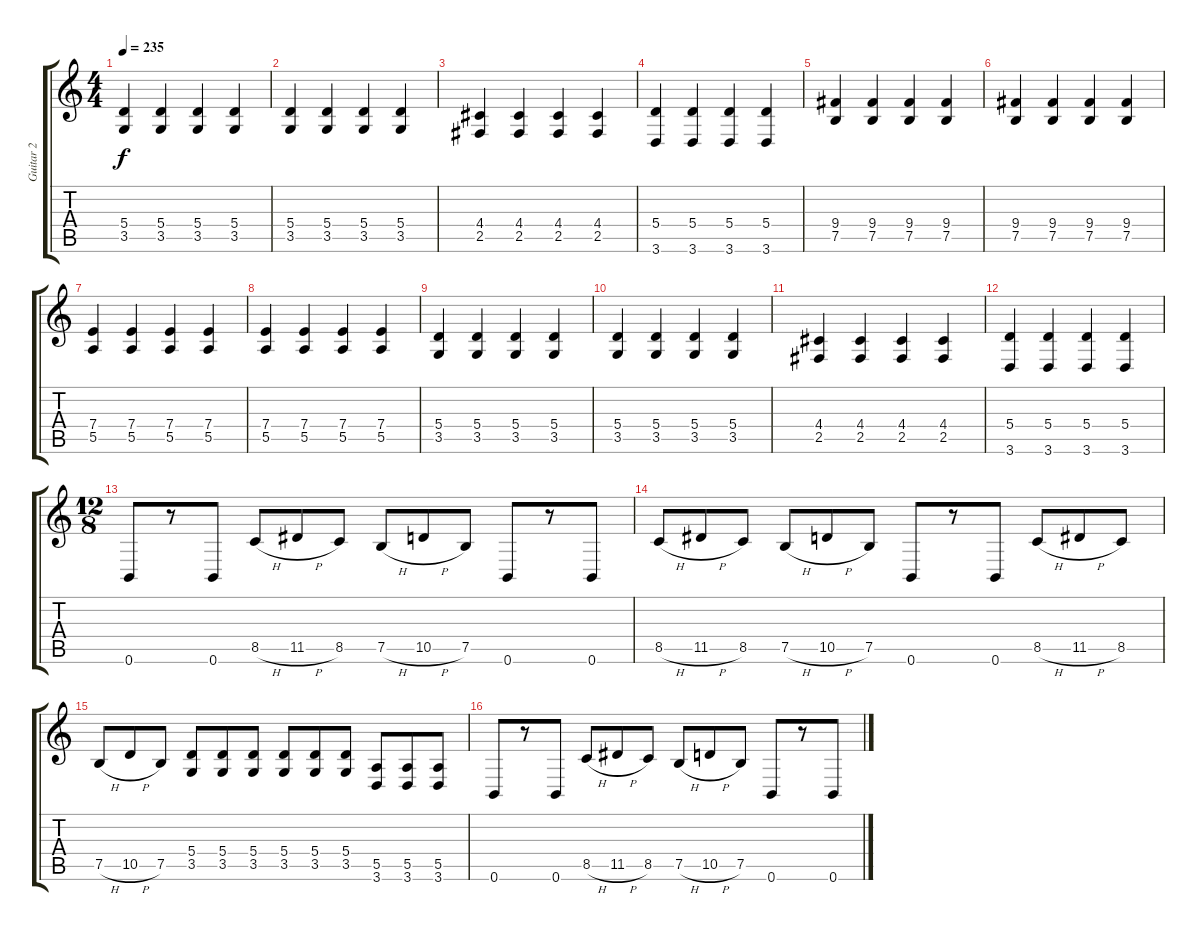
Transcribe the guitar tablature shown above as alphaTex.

\track ("Guitar 2" "Guitar 2") {instrument distortionguitar}
\staff {score tabs}
\tuning (B3 Gb3 D3 A2 E2 B1) {hide}
\ts (4 4)
\tempo 235
\clef g2
\ks c
(5.4 3.5).4{dy f} (5.4 3.5).4 (5.4 3.5).4 (5.4 3.5).4 |
(5.4 3.5).4 (5.4 3.5).4 (5.4 3.5).4 (5.4 3.5).4 |
(4.4 2.5).4 (4.4 2.5).4 (4.4 2.5).4 (4.4 2.5).4 |
(5.4 3.6).4 (5.4 3.6).4 (5.4 3.6).4 (5.4 3.6).4 |
(9.4 7.5).4 (9.4 7.5).4 (9.4 7.5).4 (9.4 7.5).4 |
(9.4 7.5).4 (9.4 7.5).4 (9.4 7.5).4 (9.4 7.5).4 |
(7.4 5.5).4 (7.4 5.5).4 (7.4 5.5).4 (7.4 5.5).4 |
(7.4 5.5).4 (7.4 5.5).4 (7.4 5.5).4 (7.4 5.5).4 |
(5.4 3.5).4 (5.4 3.5).4 (5.4 3.5).4 (5.4 3.5).4 |
(5.4 3.5).4 (5.4 3.5).4 (5.4 3.5).4 (5.4 3.5).4 |
(4.4 2.5).4 (4.4 2.5).4 (4.4 2.5).4 (4.4 2.5).4 |
(5.4 3.6).4 (5.4 3.6).4 (5.4 3.6).4 (5.4 3.6).4 |
\ts (12 8)
0.6.8 r.8 0.6.8 8.5{h}.8 11.5{h}.8 8.5.8 7.5{h}.8 10.5{h}.8 7.5.8 0.6.8 r.8 0.6.8 |
8.5{h}.8 11.5{h}.8 8.5.8 7.5{h}.8 10.5{h}.8 7.5.8 0.6.8 r.8 0.6.8 8.5{h}.8 11.5{h}.8 8.5.8 |
7.5{h}.8 10.5{h}.8 7.5.8 (5.4 3.5).8 (5.4 3.5).8 (5.4 3.5).8 (5.4 3.5).8 (5.4 3.5).8 (5.4 3.5).8 (5.5 3.6).8 (5.5 3.6).8 (5.5 3.6).8 |
0.6.8 r.8 0.6.8 8.5{h}.8 11.5{h}.8 8.5.8 7.5{h}.8 10.5{h}.8 7.5.8 0.6.8 r.8 0.6.8
